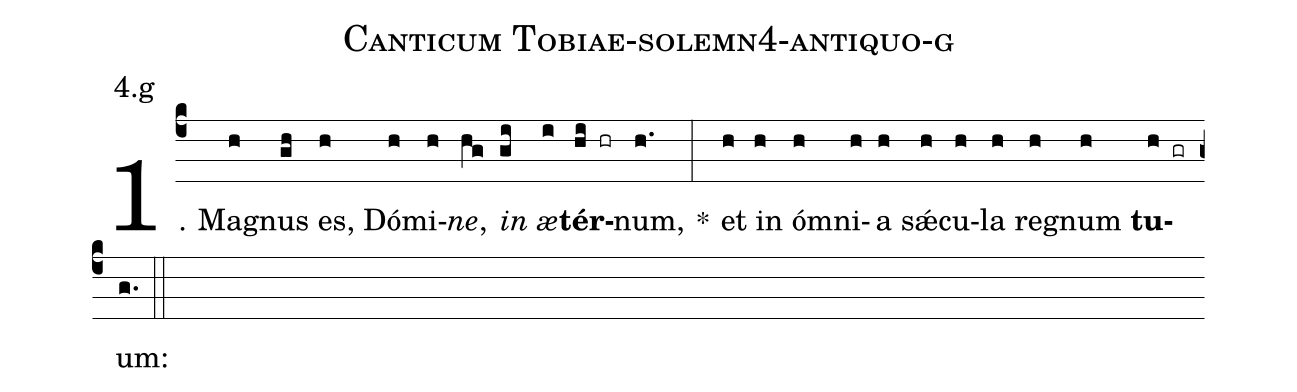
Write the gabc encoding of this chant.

name: Canticum Tobiae-solemn4-antiquo-g;
annotation: 4.g;
%%
(c4)1. Ma(h)gnus(gh) es,(h) Dó(h)mi(h)<i>ne</i>,(hg) <i>in</i>(gi) <i>æ</i>(i)<b>tér</b>(hi hr)num,(h.) *(:) et(h) in(h) óm(h)ni(h)a(h) sǽ(h)cu(h)la(h) re(h)gnum(h) <b>tu</b>(h gr)um:(g.) (::)
